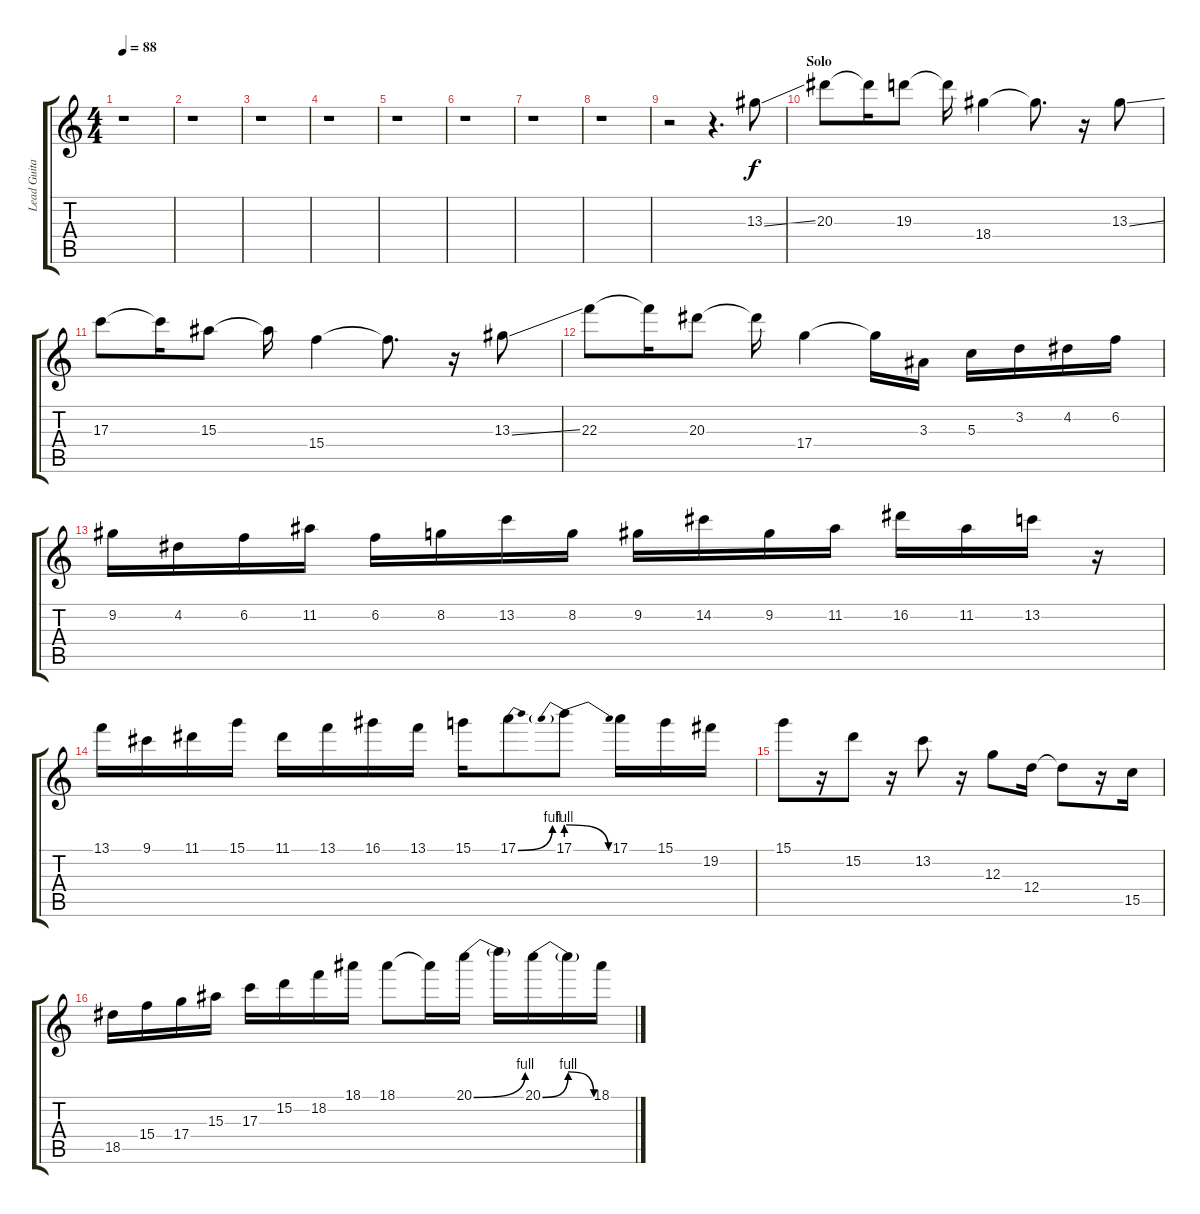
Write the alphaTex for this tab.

\track ("Lead Guitar" "Lead Guita") {instrument distortionguitar}
\staff {score tabs}
\tuning (E4 B3 G3 D3 A2 E2) {hide}
\ts (4 4)
\tempo 88
\clef g2
\ks c
r.1{dy f} |
r.1 |
r.1 |
r.1 |
r.1 |
r.1 |
r.1 |
r.1 |
r.2 r.4{d} 13.3{ss}.8 |
\section ("" "Solo")
20.3.8 20.3{t}.16 19.3.8 19.3{t}.16 18.4.4 18.4{t}.8{d} r.16 13.3{ss}.8 |
17.3.8 17.3{t}.16 15.3.8 15.3{t}.16 15.4.4 15.4{t}.8{d} r.16 13.3{ss}.8 |
22.3.8 22.3{t}.16 20.3.8 20.3{t}.16 17.4.4 17.4{t}.16 3.3.16 5.3.16 3.2.16 4.2.16 6.2.16 |
9.2.16 4.2.16 6.2.16 11.2.16 6.2.16 8.2.16 13.2.16 8.2.16 9.2.16 14.2.16 9.2.16 11.2.16 16.2.16 11.2.16 13.2.16 r.16 |
13.1.16 9.1.16 11.1.16 15.1.16 11.1.16 13.1.16 16.1.16 13.1.16 15.1.16 17.1{be (bend 0 0 60 4)}.8 17.1{be (prebendrelease 0 4 60 0)}.8 17.1.16 15.1.16 19.2.16 |
15.1.8 r.16 15.2.8 r.16 13.2.8 r.16 12.3.8 12.4.16 12.4{t}.8 r.16 15.5.16 |
18.5.16 15.4.16 17.4.16 15.3.16 17.3.16 15.2.16 18.2.16 18.1.16 18.1.8 18.1{t}.16 20.1{be (bend 0 0 60 4)}.16 20.1{t}.16 20.1{be (bendrelease 0 0 30 4 30 4 60 0)}.16 20.1{t}.16 18.1.16
